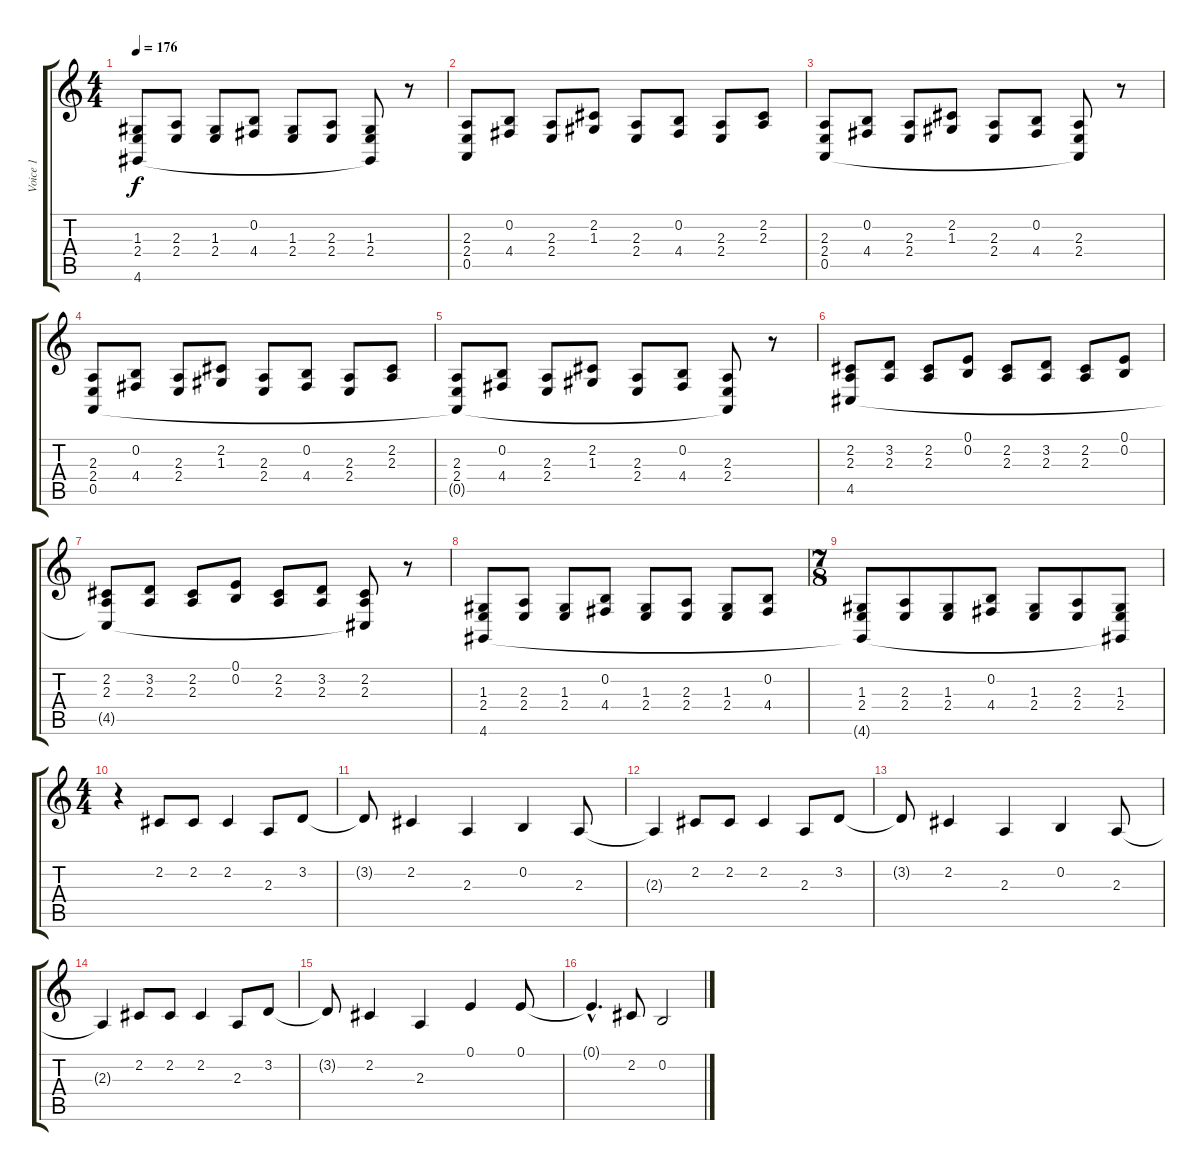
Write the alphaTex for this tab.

\track ("Voice 1" "Voice 1") {instrument lead8bassandlead}
\staff {score tabs}
\tuning (E4 B3 G3 D3 A2 E2) {hide}
\ts (4 4)
\tempo 176
\clef g2
\ks c
(1.3 2.4 4.6{t}).8{dy f} (2.3 2.4).8 (1.3 2.4).8 (0.2 4.4).8 (1.3 2.4).8 (2.3 2.4).8 (1.3 2.4 4.6{t}).8 r.8 |
(2.3 2.4 0.5).8 (0.2 4.4).8 (2.3 2.4).8 (2.2 1.3).8 (2.3 2.4).8 (0.2 4.4).8 (2.3 2.4).8 (2.2 2.3).8 |
(2.3 2.4 0.5).8 (0.2 4.4).8 (2.3 2.4).8 (2.2 1.3).8 (2.3 2.4).8 (0.2 4.4).8 (2.3 2.4 0.5{t}).8 r.8 |
(2.3 2.4 0.5).8 (0.2 4.4).8 (2.3 2.4).8 (2.2 1.3).8 (2.3 2.4).8 (0.2 4.4).8 (2.3 2.4).8 (2.2 2.3).8 |
(2.3 2.4 0.5{t}).8 (0.2 4.4).8 (2.3 2.4).8 (2.2 1.3).8 (2.3 2.4).8 (0.2 4.4).8 (2.3 2.4 0.5{t}).8 r.8 |
(2.2 2.3 4.5).8 (3.2 2.3).8 (2.2 2.3).8 (0.1 0.2).8 (2.2 2.3).8 (3.2 2.3).8 (2.2 2.3).8 (0.1 0.2).8 |
(2.2 2.3 4.5{t}).8 (3.2 2.3).8 (2.2 2.3).8 (0.1 0.2).8 (2.2 2.3).8 (3.2 2.3).8 (2.2 2.3 4.5{t}).8 r.8 |
(1.3 2.4 4.6).8 (2.3 2.4).8 (1.3 2.4).8 (0.2 4.4).8 (1.3 2.4).8 (2.3 2.4).8 (1.3 2.4).8 (0.2 4.4).8 |
\ts (7 8)
(1.3 2.4 4.6{t}).8 (2.3 2.4).8 (1.3 2.4).8 (0.2 4.4).8 (1.3 2.4).8 (2.3 2.4).8 (1.3 2.4 4.6{t}).8 |
\ts (4 4)
r.4 2.2.8 2.2.8 2.2.4 2.3.8 3.2.8 |
3.2{t}.8 2.2.4 2.3.4 0.2.4 2.3.8 |
2.3{t}.4 2.2.8 2.2.8 2.2.4 2.3.8 3.2.8 |
3.2{t}.8 2.2.4 2.3.4 0.2.4 2.3.8 |
2.3{t}.4 2.2.8 2.2.8 2.2.4 2.3.8 3.2.8 |
3.2{t}.8 2.2.4 2.3.4 0.1.4 0.1.8 |
0.1{hac t}.4{d} 2.2.8 0.2.2
